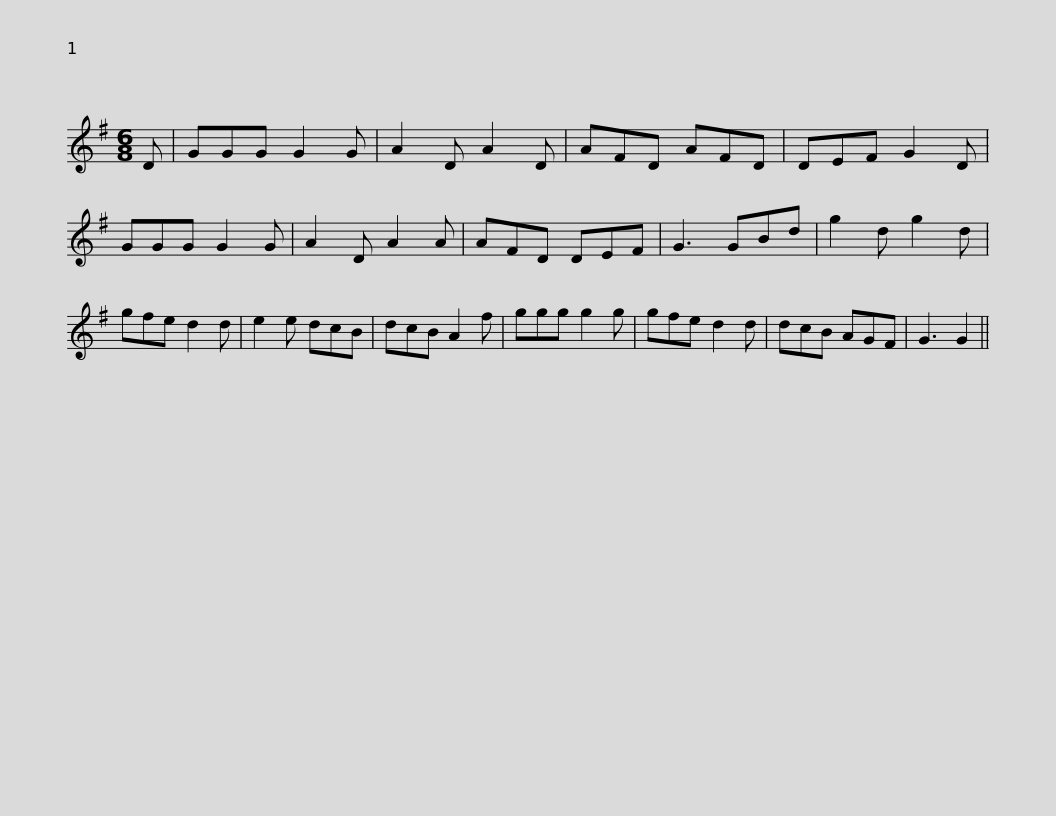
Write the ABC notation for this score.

X:1
L:1/8
M:6/8
I:linebreak $
K:G
V:1 treble
V:1
 D | GGG G2 G | A2 D A2 D | AFD AFD | DEF G2 D | %5
 GGG G2 G | A2 D A2 A | AFD DEF |$ G3 GBd | g2 d g2 d | %10
 gfe d2 d | e2 e dcB | dcB A2 f | ggg g2 g | gfe d2 d | %15
 dcB AGF | G3 G2 || %17
